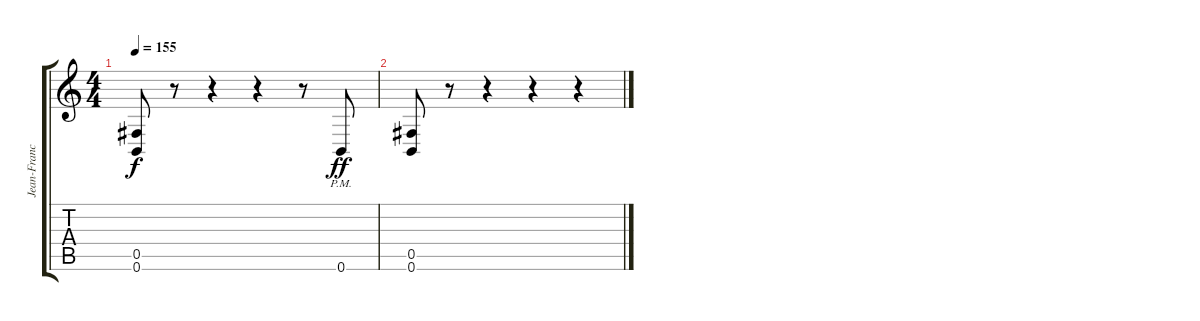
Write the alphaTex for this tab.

\track ("Jean-Francois Dagenais " "Jean-Franc") {instrument distortionguitar}
\staff {score tabs}
\tuning (Db4 Ab3 E3 B2 Gb2 B1) {hide}
\ts (4 4)
\tempo 155
\clef g2
\ks c
(0.5 0.6).8{dy f} r.8 r.4 r.4 r.8 0.6{pm}.8{dy ff} |
(0.5 0.6).8 r.8 r.4 r.4 r.4
